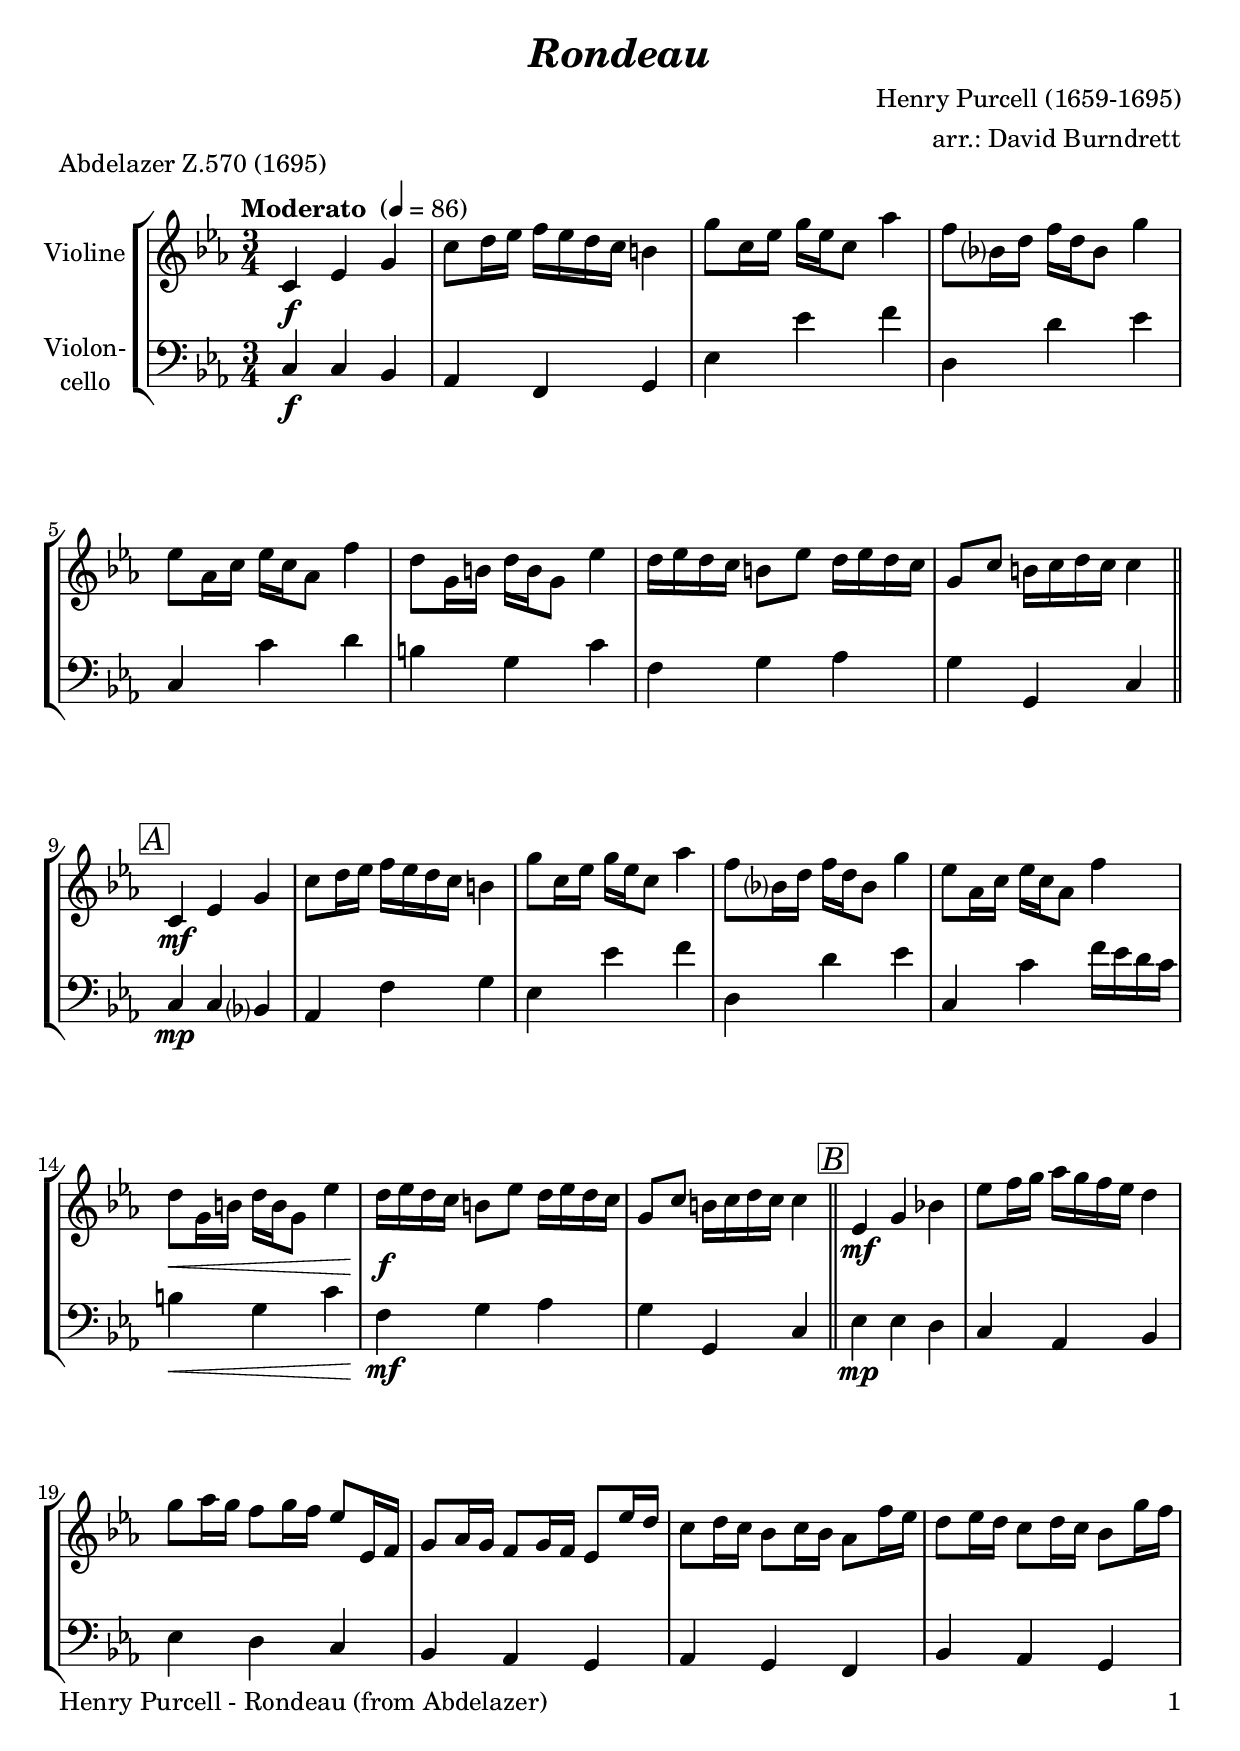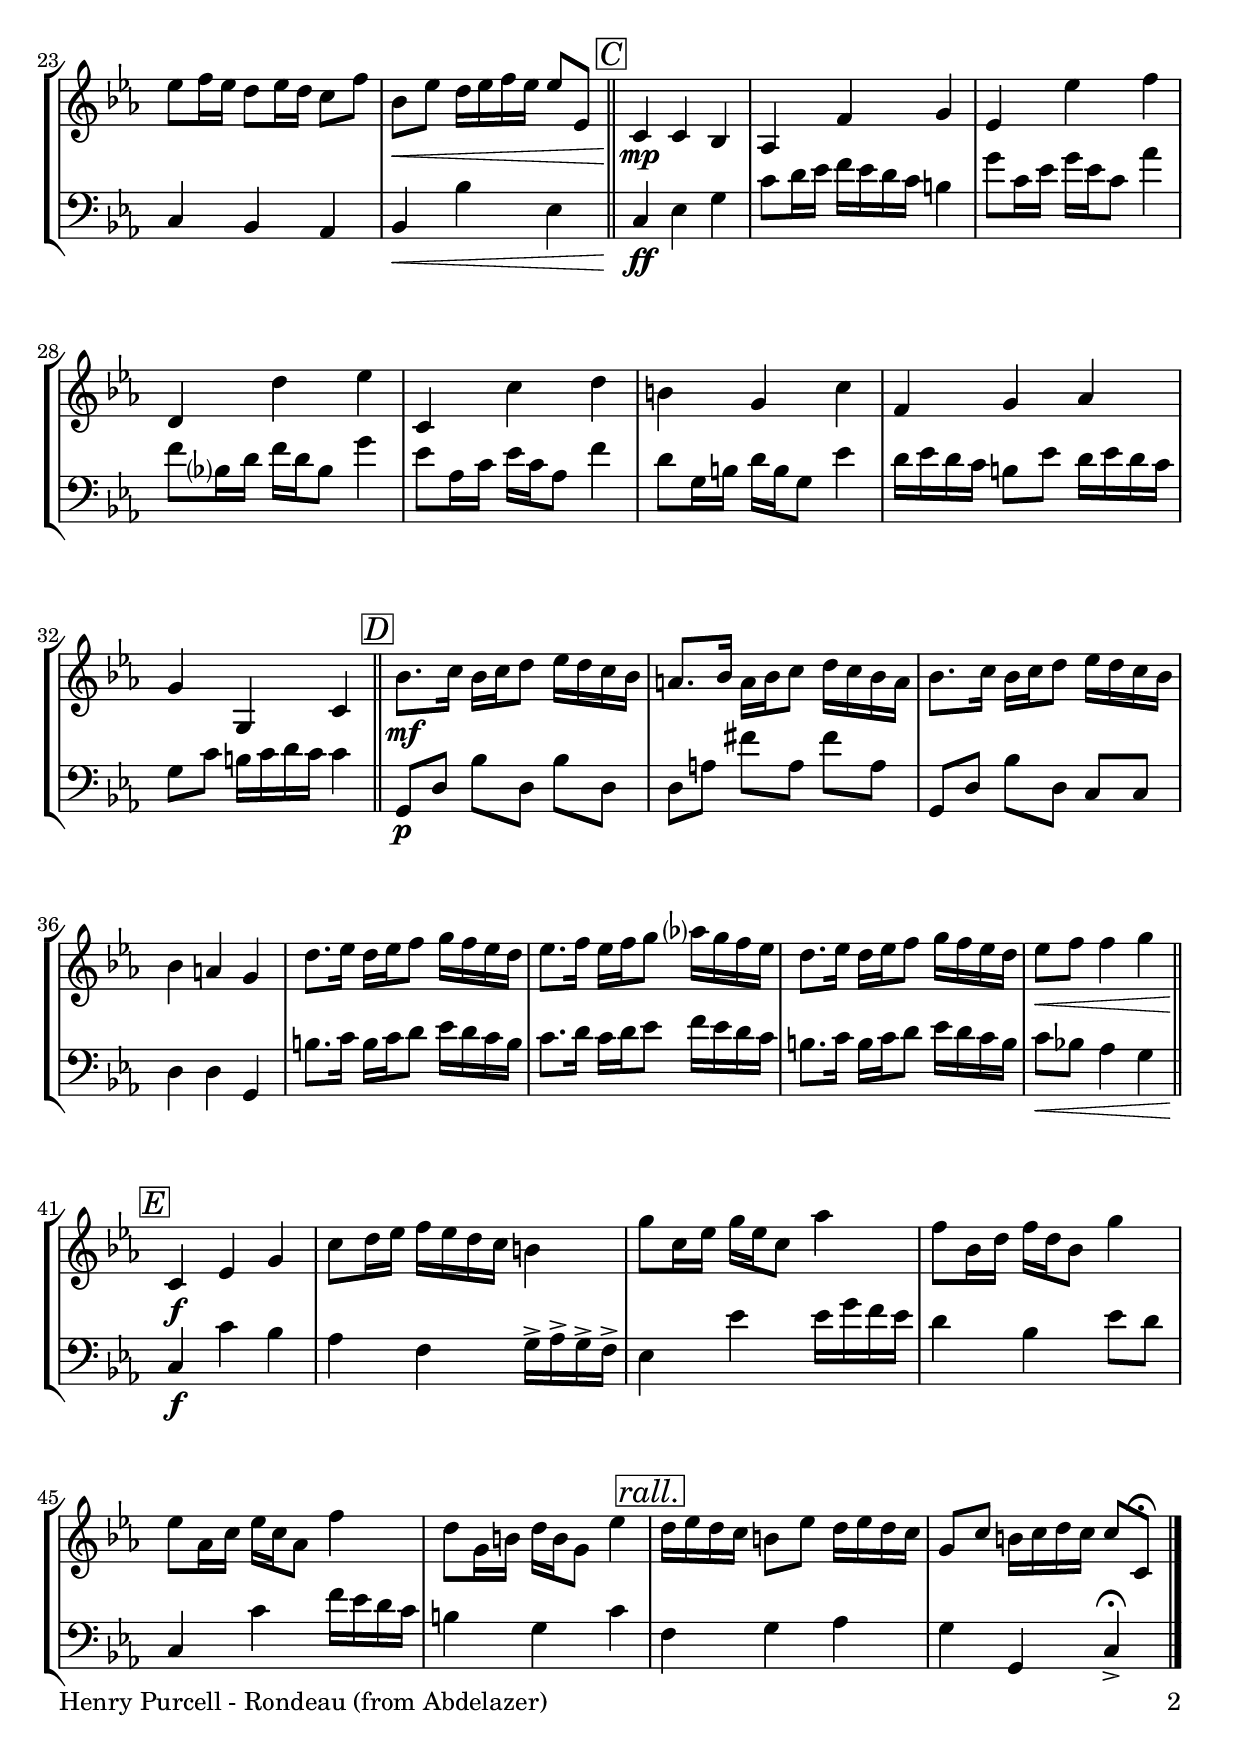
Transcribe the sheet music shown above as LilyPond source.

\version "2.18.2"
\include "deutsch.ly"
  
#(set-global-staff-size 22)

\header {
  title     = \markup \bold \italic "Rondeau"
  composer  = "Henry Purcell (1659-1695)"
  arranger  = "arr.: David Burndrett"
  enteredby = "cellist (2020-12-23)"
  piece     = "Abdelazer Z.570 (1695)"
}

voiceconsts = {
  \key a \minor
  \time 3/4
  \clef "treble"
  \numericTimeSignature
  % Set default beaming for all staves
  \set Timing.beamExceptions = #'()
  \set Timing.baseMoment     = #(ly:make-moment 1 4)
  \set Timing.beatStructure  = #'(1 1 1)
  \tempo "Moderato " 4=86
}

mivl = "violin"
%miba = "pizzicato strings"
miba = "cello"

arco = \markup \italic "arco"
pizz = \markup \italic "pizz."
rall = \mark \markup \box \italic "rall."
rit  = \mark \markup \box \italic "rit."
simi = \markup \italic "simile"

boxa = { \bar "||" \mark \markup \box \italic "A" }
boxb = { \bar "||" \mark \markup \box \italic "B" }
boxc = { \bar "||" \mark \markup \box \italic "C" }
boxd = { \bar "||" \mark \markup \box \italic "D" }
boxe = { \bar "||" \mark \markup \box \italic "E" }

va = \relative c' {
  \voiceconsts

  a4\f c e
  a8 h16 c d c h a gis4
  e'8 a,16 c e c a8 f'4
  d8 g,?16 h d h g8 e'4

  c8 f,16 a c a f8 d'4
  h8 e,16 gis h gis e8 c'4
  h16 c h a gis8 c h16 c h a
  e8 a gis16 a h a a4 \boxa
  a,4\mf c e

  a8 h16 c d c h a gis4
  e'8 a,16 c e c a8 f'4
  d8 g,?16 h d h g8 e'4
  c8 f,16 a c a f8 d'4

  h8\< e,16 gis h gis e8 c'4
  h16\!\f c h a gis8 c h16 c h a
  e8 a gis16 a h a a4 \boxb
  c,\mf e g!
  c8 d16 e f e d c h4

  e8 f16 e d8 e16 d c8 c,16 d
  e8 f16 e d8 e16 d c8 c'16 h
  a8 h16 a g8 a16 g f8 d'16 c
  h8 c16 h a8 h16 a g8 e'16 d

  c8 d16 c h8 c16 h a8 d
  g,\< c h16 c d c c8 c, \boxc
  a4\!\mp a g
  f d' e
  c c' d

  h, h' c
  a, a' h
  gis e a
  d, e f

  e e, a \boxd
  g'8.\mf a16 g a h8 c16 h a g
  fis8. g16 fis g a8 h16 a g fis
  g8. a16 g a h8 c16 h a g
  g4 fis e

  h'8. c16 h c d8 e16 d c h
  c8. d16 c d e8 f?16 e d c
  h8. c16 h c d8 e16 d c h
  c8\< d d4 e \boxe
  a,,\!\f c e

  a8 h16 c d c h a gis4
  e'8 a,16 c e c a8 f'4
  d8 g,16 h d h g8 e'4

  c8 f,16 a c a f8 d'4
  h8 e,16 gis h gis e8 c'4 \rall
  h16 c h a gis8 c h16 c h a
  e8 a gis16 a h a a8 a,\fermata \bar "|."
}

vb = \relative c {
  \voiceconsts
  \clef "bass"

  a4\f a g
  f d e
  c' c' d
  h, h' c

  a, a' h
  gis e a
  d, e f
  e e, a \boxa
  a\mp a g?

  f d' e
  c c' d
  h, h' c
  a, a' d16 c h a

  gis4\< e a
  d,\!\mf e f
  e e, a \boxb
  c\mp c h
  a f g

  c h a
  g f e
  f e d
  g f e

  a g f
  g\< g' c, \boxc
  a\!\ff c e
  a8 h16 c d c h a gis4
  e'8 a,16 c e c a8 f'4

  d8 g,?16 h d h g8 e'4
  c8 f,16 a c a f8 d'4
  h8 e,16 gis h gis e8 c'4
  h16 c h a gis8 c h16 c h a

  e8 a gis16 a h a a4 \boxd
  e,8\p h' g' h, g' h,
  h fis' dis' fis, dis' fis,
  e, h' g' h, a a
  h4 h e,

  gis'8. a16 gis a h8 c16 h a gis
  a8. h16 a h c8 d16 c h a
  gis8. a16 gis a h8 c16 h a gis
  a8\< g! f4 e \boxe
  a,\!\f a' g

  f d e16-> f-> e-> d->
  c4 c' c16 e d c
  h4 g c8 h

  a,4 a' d16 c h a
  gis4 e a \rall
  d, e f
  e e, a->\fermata \bar "|."
}


music = \new StaffGroup <<
      \new Staff {
	\set Staff.midiInstrument = \mivl
	\set Staff.instrumentName = \markup \center-column { "Violine" }
	\transpose a c' { \va }
      }

      \new Staff {
	\set Staff.midiInstrument = \miba
	\set Staff.instrumentName = \markup \center-column { "Violon-" "cello" }
	\transpose a c' { \vb }
      }
>>

\book {
   \paper {
    print-page-number = ##t
    print-first-page-number = ##t
    ragged-last-bottom = ##f
    oddHeaderMarkup = \markup \null
    evenHeaderMarkup = \markup \null
    oddFooterMarkup = \markup {
      \fill-line {
        \on-the-fly #print-page-number-check-first
        "Henry Purcell - Rondeau (from Abdelazer)" \fromproperty #'page:page-number-string
      }
    }
    evenFooterMarkup = \oddFooterMarkup
  } \score {
    \music
    \layout {}
  }

  \score {
    \unfoldRepeats \music

    \midi {
      \context {
        \Score
      }
    }
  }
}